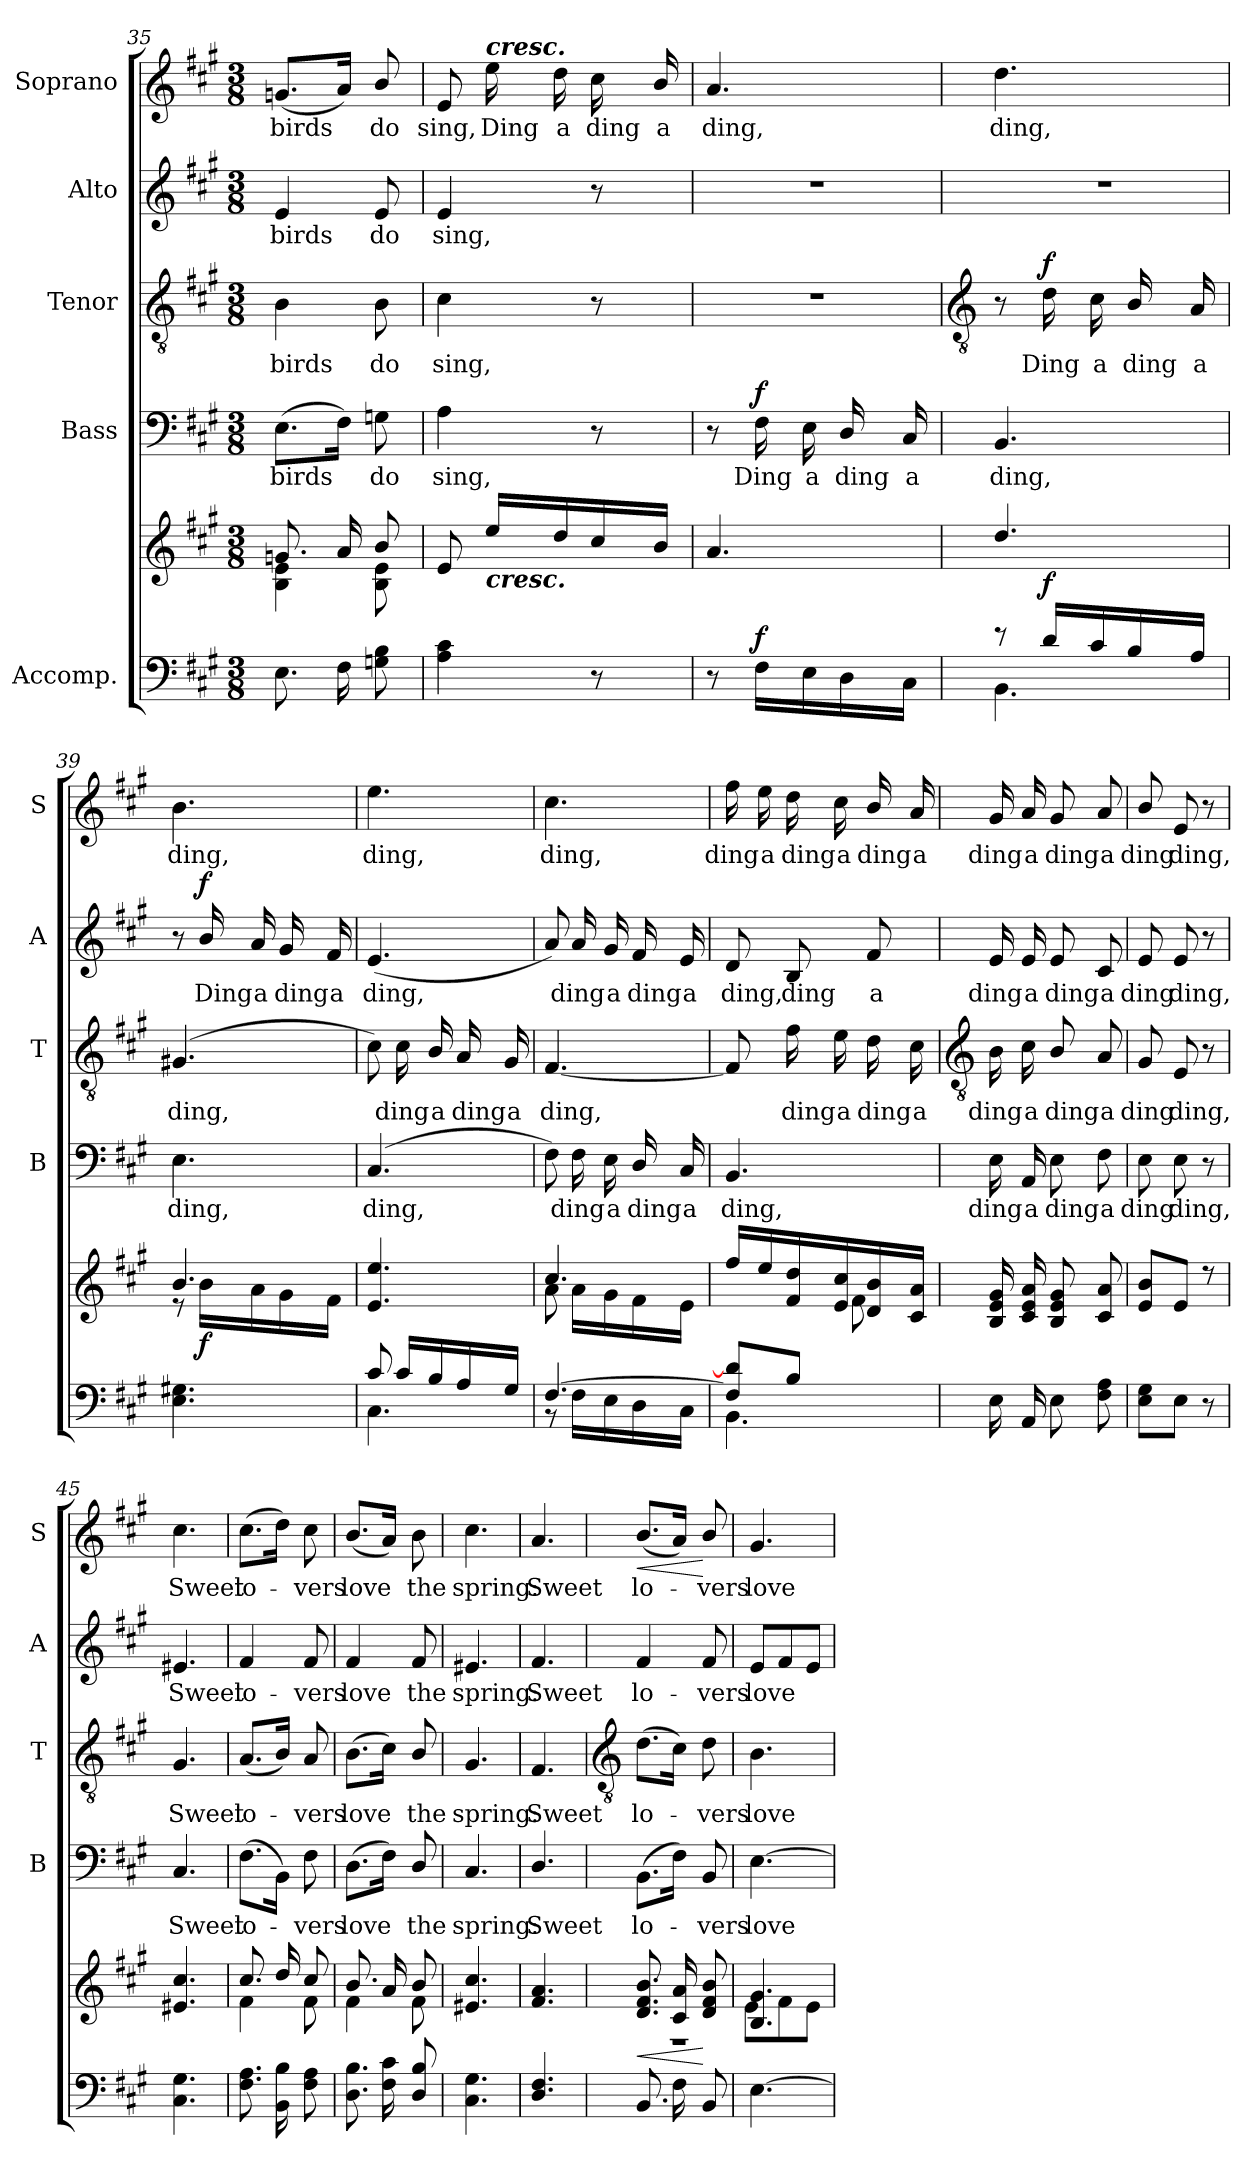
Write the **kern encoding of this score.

**kern	**kern	**dynam	**kern	**text	**dynam	**kern	**text	**dynam	**kern	**text	**dynam	**kern	**text	**dynam
*part5	*part5	*part5	*part4	*part4	*part4	*part3	*part3	*part3	*part2	*part2	*part2	*part1	*part1	*part1
*staff6	*staff5	*staff5/6	*staff4	*staff4	*staff4	*staff3	*staff3	*staff3	*staff2	*staff2	*staff2	*staff1	*staff1	*staff1
*I"Accomp.	*	*	*I"Bass	*	*	*I"Tenor	*	*	*I"Alto	*	*	*I"Soprano	*	*
*	*	*	*I'B	*	*	*I'T	*	*	*I'A	*	*	*I'S	*	*
*clefF4	*clefG2	*	*clefF4	*	*	*clefGv2	*	*	*clefG2	*	*	*clefG2	*	*
*k[f#c#g#]	*k[f#c#g#]	*	*k[f#c#g#]	*	*	*k[f#c#g#]	*	*	*k[f#c#g#]	*	*	*k[f#c#g#]	*	*
*A:	*A:	*	*A:	*	*	*A:	*	*	*A:	*	*	*A:	*	*
*M3/8	*M3/8	*	*M3/8	*	*	*M3/8	*	*	*M3/8	*	*	*M3/8	*	*
=35	=35	=35	=35	=35	=35	=35	=35	=35	=35	=35	=35	=35	=35	=35
*	*^	*	*	*	*	*	*	*	*	*	*	*	*	*
!	!	!	!	!	!LO:LY:b	!	!	!LO:LY:b	!	!	!LO:LY:b	!	!	!LO:LY:b	!
8.EL	8.gnL	4B\ 4e\	.	(>8.EL	birds	.	4B	birds	.	4e	birds	.	(<8.gnL	birds	.
16F#L	16aL	.	.	16F#J)	.	.	.	.	.	.	.	.	16aJ)	.	.
!	!	!	!	!	!LO:LY:b	!	!	!LO:LY:b	!	!	!LO:LY:b	!	!	!LO:LY:b	!
8Gn 8BJ	8bJ	8B\ 8e\	.	8Gn	do	.	8B	do	.	8e	do	.	8b/	do	.
=36	=36	=36	=36	=36	=36	=36	=36	=36	=36	=36	=36	=36	=36	=36	=36
!	!	!LO:N:vis=1	!	!	!LO:LY:b	!	!	!LO:LY:b	!	!	!LO:LY:b	!	!	!LO:LY:b	!
4A 4c#	8e	4.ryy	.	4A	sing,	.	4c#	sing,	.	4e	sing,	.	8e	sing,	.
!	!	!	!	!	!	!	!	!	!	!	!	!	!LO:TX:a:Bi:t=cresc.	!	!
!	!LO:TX:b:Bi:t=cresc.	!	!	!	!	!	!	!	!	!	!	!	!	!	!
!	!	!	!	!	!	!	!	!	!	!	!	!	!	!LO:LY:b	!
.	16eeLL	.	.	.	.	.	.	.	.	.	.	.	16ee	Ding	.
!	!	!	!	!	!	!	!	!	!	!	!	!	!	!LO:LY:b	!
.	16dd	.	.	.	.	.	.	.	.	.	.	.	16dd	a	.
!	!	!	!	!	!	!	!	!	!	!	!	!	!	!LO:LY:b	!
8r	16cc#	.	.	8r	.	.	8r	.	.	8r	.	.	16cc#	ding	.
!	!	!	!	!	!	!	!	!	!	!	!	!	!	!LO:LY:b	!
.	16bJJ	.	.	.	.	.	.	.	.	.	.	.	16b/	a	.
=37	=37	=37	=37	=37	=37	=37	=37	=37	=37	=37	=37	=37	=37	=37	=37
!	!	!LO:N:vis=1	!	!	!	!	!LO:N:vis=1	!	!	!LO:N:vis=1	!	!	!	!LO:LY:b	!
8r	4.a	4.ryy	.	8r	.	.	4.r	.	.	4.r	.	.	4.a	ding,	.
!	!	!	!LO:DY:a=2	!	!LO:LY:b	!LO:DY:b	!	!	!	!	!	!	!	!	!
16F#LL	.	.	f	16F#	Ding	f	.	.	.	.	.	.	.	.	.
!	!	!	!	!	!LO:LY:b	!	!	!	!	!	!	!	!	!	!
16E	.	.	.	16E	a	.	.	.	.	.	.	.	.	.	.
!	!	!	!	!	!LO:LY:b	!	!	!	!	!	!	!	!	!	!
16D	.	.	.	16D/	ding	.	.	.	.	.	.	.	.	.	.
!	!	!	!	!	!LO:LY:b	!	!	!	!	!	!	!	!	!	!
16C#JJ	.	.	.	16C#	a	.	.	.	.	.	.	.	.	.	.
!!LO:LB:g=z
=38	=38	=38	=38	=38	=38	=38	=38	=38	=38	=38	=38	=38	=38	=38	=38
*	*	*	*	*	*	*	*clefGv2	*	*	*	*	*	*	*	*
*^	*	*	*	*	*	*	*	*	*	*	*	*	*	*	*
!	!	!	!LO:N:vis=1	!	!	!LO:LY:b	!	!	!	!	!LO:N:vis=1	!	!	!	!LO:LY:b	!
8r	4.BB\	4.dd	4.ryy	.	4.BB	ding,	.	8r	.	.	4.r	.	.	4.dd	ding,	.
!	!	!	!	!LO:DY:a=2	!	!	!	!	!LO:LY:b	!LO:DY:b	!	!	!	!	!	!
16d/LL	.	.	.	f	.	.	.	16d	Ding	f	.	.	.	.	.	.
!	!	!	!	!	!	!	!	!	!LO:LY:b	!	!	!	!	!	!	!
16c#/	.	.	.	.	.	.	.	16c#	a	.	.	.	.	.	.	.
!	!	!	!	!	!	!	!	!	!LO:LY:b	!	!	!	!	!	!	!
16B/	.	.	.	.	.	.	.	16B/	ding	.	.	.	.	.	.	.
!	!	!	!	!	!	!	!	!	!LO:LY:b	!	!	!	!	!	!	!
16A/JJ	.	.	.	.	.	.	.	16A	a	.	.	.	.	.	.	.
=39	=39	=39	=39	=39	=39	=39	=39	=39	=39	=39	=39	=39	=39	=39	=39	=39
!	!	!	!	!	!	!LO:LY:b	!	!	!LO:LY:b	!	!	!	!	!	!LO:LY:b	!
4.ryy	4.E\ 4.G#X\	4.b/	8r	.	4.E	ding,	.	(<4.G#X	ding,	.	8r	.	.	4.b	ding,	.
!	!	!	!	!LO:DY:b	!	!	!	!	!	!	!	!LO:LY:b	!LO:DY:b	!	!	!
.	.	.	16b\LL	f	.	.	.	.	.	.	16b/	Ding	f	.	.	.
!	!	!	!	!	!	!	!	!	!	!	!	!LO:LY:b	!	!	!	!
.	.	.	16a\	.	.	.	.	.	.	.	16a	a	.	.	.	.
!	!	!	!	!	!	!	!	!	!	!	!	!LO:LY:b	!	!	!	!
.	.	.	16g#\	.	.	.	.	.	.	.	16g#	ding	.	.	.	.
!	!	!	!	!	!	!	!	!	!	!	!	!LO:LY:b	!	!	!	!
.	.	.	16f#\JJ	.	.	.	.	.	.	.	16f#	a	.	.	.	.
=40	=40	=40	=40	=40	=40	=40	=40	=40	=40	=40	=40	=40	=40	=40	=40	=40
!	!	!	!	!	!	!LO:LY:b	!	!	!	!	!	!LO:LY:b	!	!	!LO:LY:b	!
8c#/	4.C#\	4.e 4.ee	4.ryy	.	(<4.C#	ding,	.	8c#)	.	.	(<4.e	ding,	.	4.ee	ding,	.
!	!	!	!	!	!	!	!	!	!LO:LY:b	!	!	!	!	!	!	!
16c#/LL	.	.	.	.	.	.	.	16c#	ding	.	.	.	.	.	.	.
!	!	!	!	!	!	!	!	!	!LO:LY:b	!	!	!	!	!	!	!
16B/	.	.	.	.	.	.	.	16B/	a	.	.	.	.	.	.	.
!	!	!	!	!	!	!	!	!	!LO:LY:b	!	!	!	!	!	!	!
16A/	.	.	.	.	.	.	.	16A	ding	.	.	.	.	.	.	.
!	!	!	!	!	!	!	!	!	!LO:LY:b	!	!	!	!	!	!	!
16G#/JJ	.	.	.	.	.	.	.	16G#	a	.	.	.	.	.	.	.
=41	=41	=41	=41	=41	=41	=41	=41	=41	=41	=41	=41	=41	=41	=41	=41	=41
!	!	!	!	!	!	!	!	!	!LO:LY:b	!	!	!	!	!	!LO:LY:b	!
[4.F#/	8r	4.cc#/	8a\	.	8F#)	.	.	[4.F#	ding,	.	8a)	.	.	4.cc#	ding,	.
!	!	!	!	!	!	!LO:LY:b	!	!	!	!	!	!LO:LY:b	!	!	!	!
.	16F#\LL	.	16a\LL	.	16F#	ding	.	.	.	.	16a	ding	.	.	.	.
!	!	!	!	!	!	!LO:LY:b	!	!	!	!	!	!LO:LY:b	!	!	!	!
.	16E\	.	16g#\	.	16E	a	.	.	.	.	16g#	a	.	.	.	.
!	!	!	!	!	!	!LO:LY:b	!	!	!	!	!	!LO:LY:b	!	!	!	!
.	16D\	.	16f#\	.	16D/	ding	.	.	.	.	16f#	ding	.	.	.	.
!	!	!	!	!	!	!LO:LY:b	!	!	!	!	!	!LO:LY:b	!	!	!	!
.	16C#\JJ	.	16e\JJ	.	16C#	a	.	.	.	.	16e	a	.	.	.	.
=42	=42	=42	=42	=42	=42	=42	=42	=42	=42	=42	=42	=42	=42	=42	=42	=42
!	!	!	!	!	!	!LO:LY:b	!	!	!	!	!	!LO:LY:b	!	!	!LO:LY:b	!
8F#/] 8d/]L	4.BB\	16ff#/LL	4ryy	.	4.BB	ding,	.	8F#]	.	.	8d	ding,	.	16ff#	ding	.
!	!	!	!	!	!	!	!	!	!	!	!	!	!	!	!LO:LY:b	!
.	.	16ee/	.	.	.	.	.	.	.	.	.	.	.	16ee	a	.
!	!	!	!	!	!	!	!	!	!LO:LY:b	!	!	!LO:LY:b	!	!	!LO:LY:b	!
8B/J	.	16f#/ 16dd/	.	.	.	.	.	16f#	ding	.	8B	ding	.	16dd	ding	.
!	!	!	!	!	!	!	!	!	!LO:LY:b	!	!	!	!	!	!LO:LY:b	!
.	.	16e/ 16cc#/	.	.	.	.	.	16e	a	.	.	.	.	16cc#	a	.
!	!	!	!	!	!	!	!	!	!LO:LY:b	!	!	!LO:LY:b	!	!	!LO:LY:b	!
8ryy	.	16d/ 16b/	8f#\	.	.	.	.	16d	ding	.	8f#	a	.	16b/	ding	.
!	!	!	!	!	!	!	!	!	!LO:LY:b	!	!	!	!	!	!LO:LY:b	!
.	.	16c#/ 16a/JJ	.	.	.	.	.	16c#	a	.	.	.	.	16a	a	.
*v	*v	*	*	*	*	*	*	*	*	*	*	*	*	*	*	*
!!LO:LB:g=z
=43	=43	=43	=43	=43	=43	=43	=43	=43	=43	=43	=43	=43	=43	=43	=43
*	*	*	*	*	*	*	*clefGv2	*	*	*	*	*	*	*	*
!	!	!LO:N:vis=1	!	!	!LO:LY:b	!	!	!LO:LY:b	!	!	!LO:LY:b	!	!	!LO:LY:b	!
16ELL	16B 16e 16g#LL	4.ryy	.	16E	ding	.	16B	ding	.	16e	ding	.	16g#	ding	.
!	!	!	!	!	!LO:LY:b	!	!	!LO:LY:b	!	!	!LO:LY:b	!	!	!LO:LY:b	!
16AA	16c# 16e 16a	.	.	16AA	a	.	16c#	a	.	16e	a	.	16a	a	.
!	!	!	!	!	!LO:LY:b	!	!	!LO:LY:b	!	!	!LO:LY:b	!	!	!LO:LY:b	!
8E	8B 8e 8g#	.	.	8E	ding	.	8B/	ding	.	8e	ding	.	8g#	ding	.
!	!	!	!	!	!LO:LY:b	!	!	!LO:LY:b	!	!	!LO:LY:b	!	!	!LO:LY:b	!
8F# 8AJ	8c# 8aJ	.	.	8F#	a	.	8A	a	.	8c#	a	.	8a	a	.
=44	=44	=44	=44	=44	=44	=44	=44	=44	=44	=44	=44	=44	=44	=44	=44
!	!	!LO:N:vis=1	!	!	!LO:LY:b	!	!	!LO:LY:b	!	!	!LO:LY:b	!	!	!LO:LY:b	!
8E 8G#L	8e 8bL	4.ryy	.	8E	ding	.	8G#	ding	.	8e	ding	.	8b/	ding	.
!	!	!	!	!	!LO:LY:b	!	!	!LO:LY:b	!	!	!LO:LY:b	!	!	!LO:LY:b	!
8EJ	8eJ	.	.	8E	ding,	.	8E	ding,	.	8e	ding,	.	8e	ding,	.
8r	8r	.	.	8r	.	.	8r	.	.	8r	.	.	8r	.	.
=45	=45	=45	=45	=45	=45	=45	=45	=45	=45	=45	=45	=45	=45	=45	=45
!	!	!LO:N:vis=1	!	!	!LO:LY:b	!	!	!LO:LY:b	!	!	!LO:LY:b	!	!	!LO:LY:b	!
4.C# 4.G#	4.e#X 4.cc#	4.ryy	.	4.C#	Sweet	.	4.G#	Sweet	.	4.e#X	Sweet	.	4.cc#	Sweet	.
=46	=46	=46	=46	=46	=46	=46	=46	=46	=46	=46	=46	=46	=46	=46	=46
!	!	!	!	!	!LO:LY:b	!	!	!LO:LY:b	!	!	!LO:LY:b	!	!	!LO:LY:b	!
8.F# 8.AL	8.cc#/L	4f#\	.	(>8.F#L	lo-	.	(<8.AL	lo-	.	4f#	lo-	.	(>8.cc#L	lo-	.
16BB 16BL	16dd/L	.	.	16BBJ)	.	.	16BJ)	.	.	.	.	.	16ddJ)	.	.
!	!	!	!	!	!LO:LY:b	!	!	!LO:LY:b	!	!	!LO:LY:b	!	!	!LO:LY:b	!
8F# 8AJ	8cc#/J	8f#\	.	8F#	vers	.	8A	vers	.	8f#	-vers	.	8cc#	vers	.
=47	=47	=47	=47	=47	=47	=47	=47	=47	=47	=47	=47	=47	=47	=47	=47
!	!	!	!	!	!LO:LY:b	!	!	!LO:LY:b	!	!	!LO:LY:b	!	!	!LO:LY:b	!
8.D 8.BL	8.bL	4f#\	.	(>8.DL	love	.	(>8.BL	love	.	4f#	love	.	(<8.bL	love	.
16F# 16c#L	16aL	.	.	16F#J)	.	.	16c#J)	.	.	.	.	.	16aJ)	.	.
!	!	!	!	!	!LO:LY:b	!	!	!LO:LY:b	!	!	!LO:LY:b	!	!	!LO:LY:b	!
8D/ 8B/J	8bJ	8f#\	.	8D/	the	.	8B/	the	.	8f#	the	.	8b	the	.
=48	=48	=48	=48	=48	=48	=48	=48	=48	=48	=48	=48	=48	=48	=48	=48
!	!	!	!	!	!LO:LY:b	!	!	!LO:LY:b	!	!	!LO:LY:b	!	!	!LO:LY:b	!
*	*v	*v	*	*	*	*	*	*	*	*	*	*	*	*	*
4.C# 4.G#	4.e#X 4.cc#	.	4.C#	spring:	.	4.G#	spring:	.	4.e#X	spring:	.	4.cc#	spring:	.
=49	=49	=49	=49	=49	=49	=49	=49	=49	=49	=49	=49	=49	=49	=49
!	!	!	!	!LO:LY:b	!	!	!LO:LY:b	!	!	!LO:LY:b	!	!	!LO:LY:b	!
4.D/ 4.F#/	4.f# 4.a	.	4.D/	Sweet	.	4.F#	Sweet	.	4.f#	Sweet	.	4.a	Sweet	.
!!LO:LB:g=z
=50	=50	=50	=50	=50	=50	=50	=50	=50	=50	=50	=50	=50	=50	=50
*	*	*	*	*	*	*clefGv2	*	*	*	*	*	*	*	*
*	*^	*	*	*	*	*	*	*	*	*	*	*	*	*
!	!	!LO:N:vis=1	!LO:HP:b	!	!LO:LY:b	!	!	!LO:LY:b	!	!	!LO:LY:b	!	!	!LO:LY:b	!LO:HP:b
8.BBL	8.d 8.f# 8.bL	4.r	<	(8.BBL	lo-	.	(>8.dL	lo-	.	4f#	lo-	.	(<8.bL	lo-	<
16F#L	16c# 16aL	.	.	16F#J)	.	.	16c#J)	.	.	.	.	.	16aJ)	.	.
!	!	!	!	!	!LO:LY:b	!	!	!LO:LY:b	!	!	!LO:LY:b	!	!	!LO:LY:b	!
8BBJ	8d/ 8f#/ 8b/J	.	[	8BB	vers	.	8d	vers	.	8f#	-vers	.	8b/	vers	[
=51	=51	=51	=51	=51	=51	=51	=51	=51	=51	=51	=51	=51	=51	=51	=51
!	!	!	!	!	!LO:LY:b	!	!	!LO:LY:b	!	!	!LO:LY:b	!	!	!LO:LY:b	!
[4.E	4.B 4.g#	8e\L	.	[4.E	love	.	4.B	love	.	8eL	love	.	4.g#	love	.
.	.	8f#\	.	.	.	.	.	.	.	8f#	.	.	.	.	.
.	.	8e\J	.	.	.	.	.	.	.	8eJ	.	.	.	.	.
*	*v	*v	*	*	*	*	*	*	*	*	*	*	*	*	*
=	=	=	=	=	=	=	=	=	=	=	=	=	=	=
*-	*-	*-	*-	*-	*-	*-	*-	*-	*-	*-	*-	*-	*-	*-
